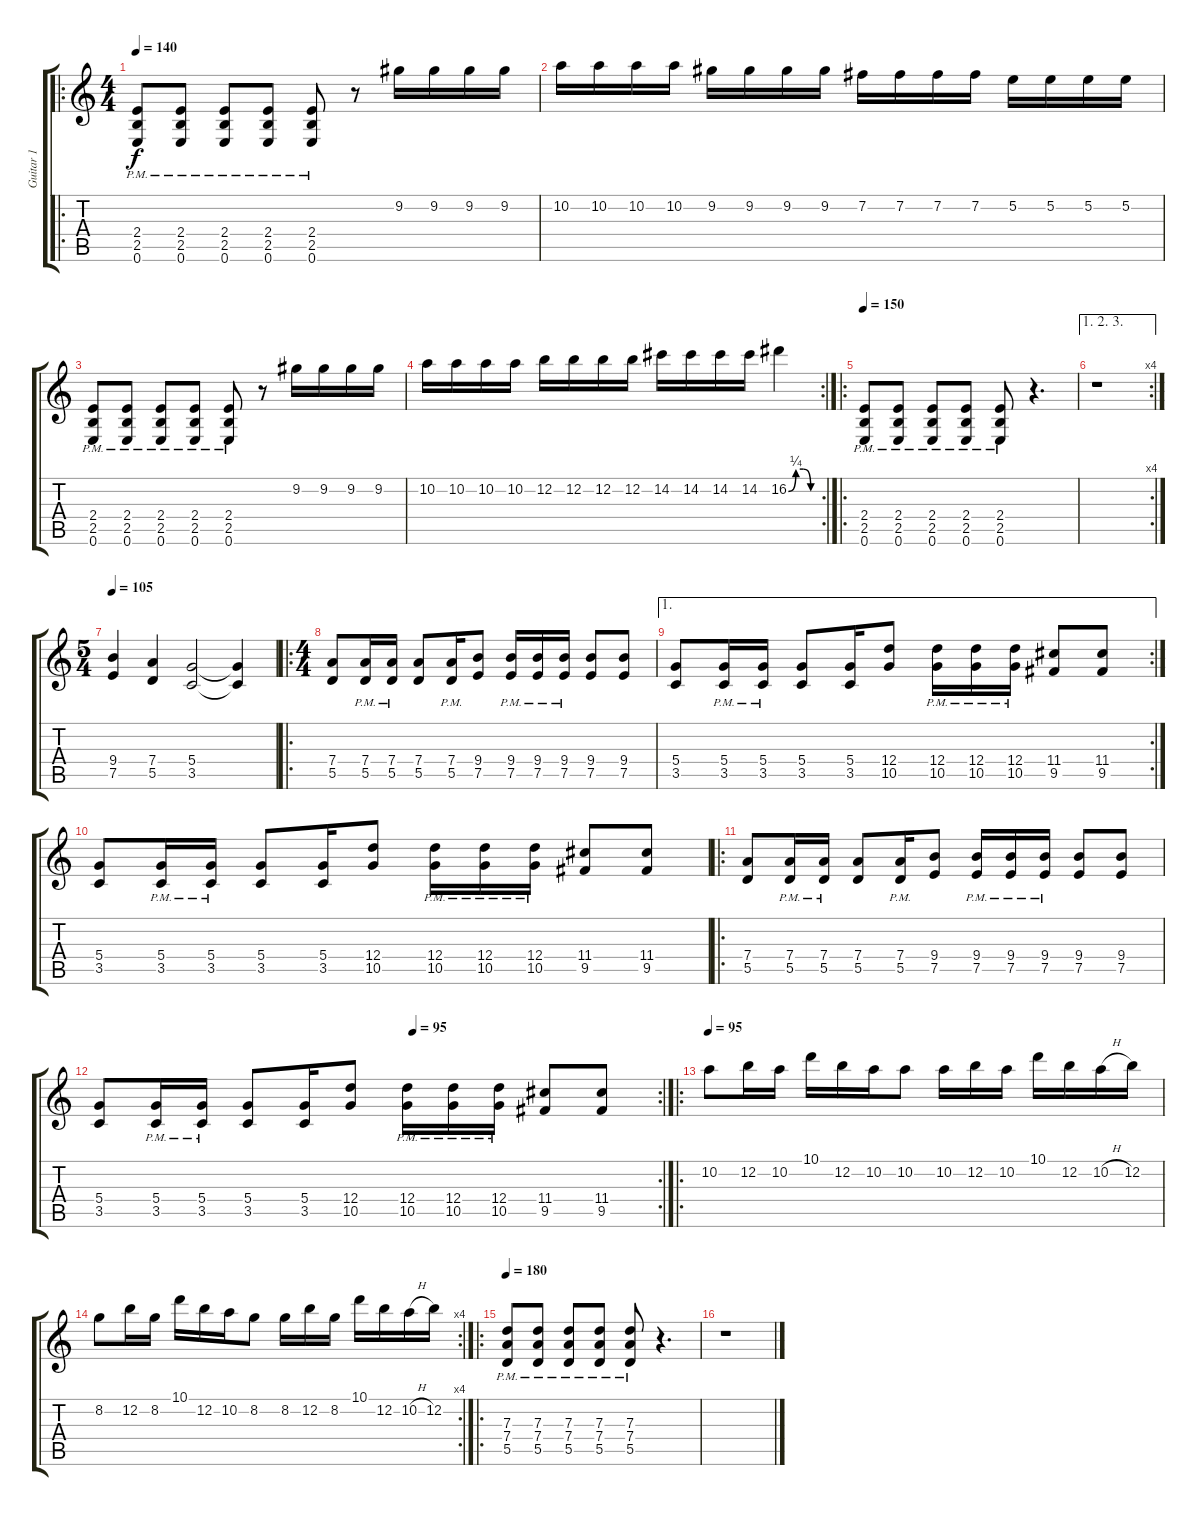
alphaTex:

\track ("Guitar 1" "Guitar 1") {instrument acousticguitarnylon}
\staff {score tabs}
\tuning (E4 B3 G3 D3 A2 E2) {hide}
\ro
\ts (4 4)
\tempo 140
\clef g2
\ks c
(2.4{pm} 2.5{pm} 0.6{pm}).8{dy f instrument overdrivenguitar} (2.4{pm} 2.5{pm} 0.6{pm}).8 (2.4{pm} 2.5{pm} 0.6{pm}).8 (2.4{pm} 2.5{pm} 0.6{pm}).8 (2.4{pm} 2.5{pm} 0.6{pm}).8 r.8 9.2.16 9.2.16 9.2.16 9.2.16 |
10.2.16 10.2.16 10.2.16 10.2.16 9.2.16 9.2.16 9.2.16 9.2.16 7.2.16 7.2.16 7.2.16 7.2.16 5.2.16 5.2.16 5.2.16 5.2.16 |
(2.4{pm} 2.5{pm} 0.6{pm}).8 (2.4{pm} 2.5{pm} 0.6{pm}).8 (2.4{pm} 2.5{pm} 0.6{pm}).8 (2.4{pm} 2.5{pm} 0.6{pm}).8 (2.4{pm} 2.5{pm} 0.6{pm}).8 r.8 9.2.16 9.2.16 9.2.16 9.2.16 |
\rc 2
10.2.16 10.2.16 10.2.16 10.2.16 12.2.16 12.2.16 12.2.16 12.2.16 14.2.16 14.2.16 14.2.16 14.2.16 16.2{be (custom 0 0 15 1 30 1 45 0 60 0)}.4 |
\ro
\tempo 150
(2.4{pm} 2.5{pm} 0.6{pm}).8 (2.4{pm} 2.5{pm} 0.6{pm}).8 (2.4{pm} 2.5{pm} 0.6{pm}).8 (2.4{pm} 2.5{pm} 0.6{pm}).8 (2.4{pm} 2.5{pm} 0.6{pm}).8 r.4{d} |
\ae (1 2 3)
\rc 4
r.1 |
\ts (5 4)
\tempo 105
(9.4 7.5).4 (7.4 5.5).4 (5.4 3.5).2 (5.4{t} 3.5{t}).4 |
\ro
\ts (4 4)
(7.4 5.5).8 (7.4{pm} 5.5{pm}).16 (7.4{pm} 5.5{pm}).16 (7.4 5.5).8 (7.4{pm} 5.5{pm}).16 (9.4 7.5).8 (9.4{pm} 7.5{pm}).16 (9.4{pm} 7.5{pm}).16 (9.4{pm} 7.5{pm}).16 (9.4 7.5).8 (9.4 7.5).8 |
\ae 1
\rc 2
(5.4 3.5).8 (5.4{pm} 3.5{pm}).16 (5.4 3.5{pm}).16 (5.4 3.5).8 (5.4 3.5).16 (12.4 10.5).8 (12.4{pm} 10.5{pm}).16 (12.4{pm} 10.5{pm}).16 (12.4{pm} 10.5{pm}).16 (11.4 9.5).8 (11.4 9.5).8 |
(5.4 3.5).8 (5.4{pm} 3.5{pm}).16 (5.4 3.5{pm}).16 (5.4 3.5).8 (5.4 3.5).16 (12.4 10.5).8 (12.4{pm} 10.5{pm}).16 (12.4{pm} 10.5{pm}).16 (12.4{pm} 10.5{pm}).16 (11.4 9.5).8 (11.4 9.5).8 |
\ro
(7.4 5.5).8 (7.4{pm} 5.5{pm}).16 (7.4{pm} 5.5{pm}).16 (7.4 5.5).8 (7.4{pm} 5.5{pm}).16 (9.4 7.5).8 (9.4{pm} 7.5{pm}).16 (9.4{pm} 7.5{pm}).16 (9.4{pm} 7.5{pm}).16 (9.4 7.5).8 (9.4 7.5).8 |
\rc 2
\tempo (95 0.5625)
(5.4 3.5).8 (5.4{pm} 3.5{pm}).16 (5.4 3.5{pm}).16 (5.4 3.5).8 (5.4 3.5).16 (12.4 10.5).8 (12.4{pm} 10.5{pm}).16 (12.4{pm} 10.5{pm}).16 (12.4{pm} 10.5{pm}).16 (11.4 9.5).8 (11.4 9.5).8 |
\ro
\tempo 95
10.2.8{volume 16 balance 8} 12.2.16 10.2.16 10.1.16 12.2.16 10.2.16 10.2.8 10.2.16 12.2.16 10.2.16 10.1.16 12.2.16 10.2{h}.16 12.2.16 |
\rc 4
8.2.8 12.2.16 8.2.16 10.1.16 12.2.16 10.2.16 8.2.8 8.2.16 12.2.16 8.2.16 10.1.16 12.2.16 10.2{h}.16 12.2.16 |
\ro
\tempo 180
(7.3 7.4{pm} 5.5{pm}).8{instrument overdrivenguitar} (7.3 7.4{pm} 5.5{pm}).8 (7.3 7.4{pm} 5.5{pm}).8 (7.3 7.4{pm} 5.5{pm}).8 (7.3 7.4{pm} 5.5{pm}).8 r.4{d} |
r.1
